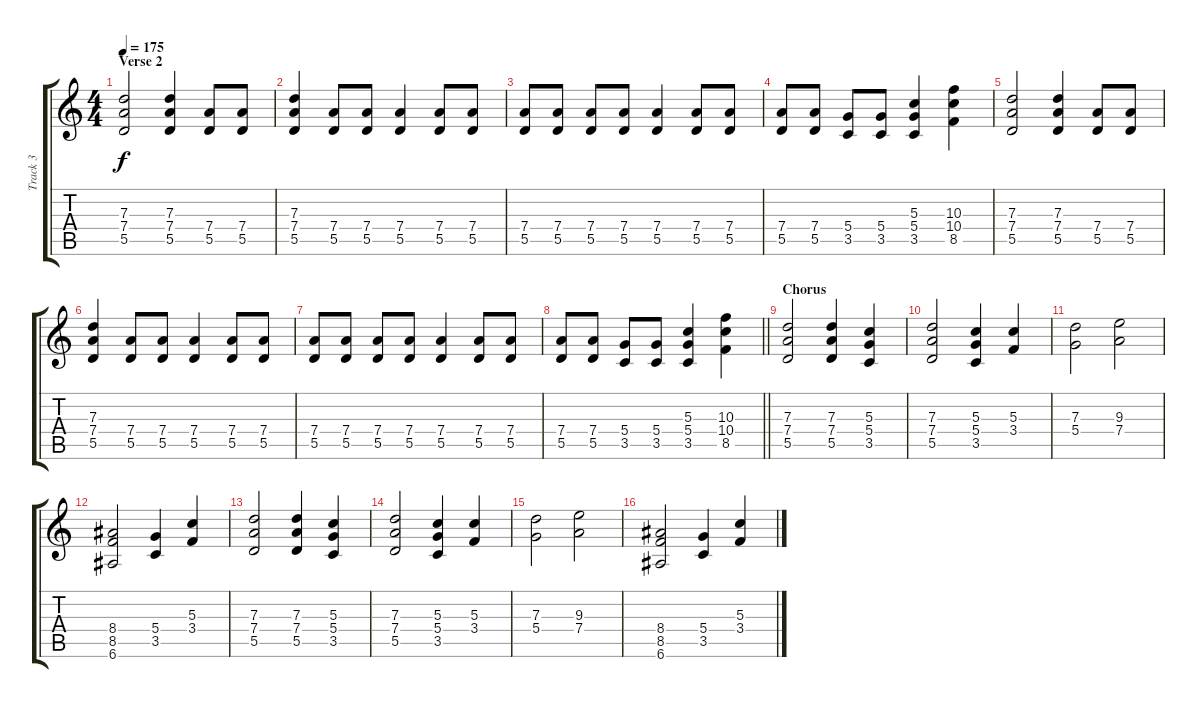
\track ("Track 3" "Track 3") {instrument distortionguitar}
\staff {score tabs}
\tuning (E4 B3 G3 D3 A2 E2) {hide}
\ts (4 4)
\section ("" "Verse 2")
\tempo 175
\clef g2
\ks c
(7.3 7.4 5.5).2{dy f} (7.3 7.4 5.5).4 (7.4 5.5).8 (7.4 5.5).8 |
(7.3 7.4 5.5).4 (7.4 5.5).8 (7.4 5.5).8 (7.4 5.5).4 (7.4 5.5).8 (7.4 5.5).8 |
(7.4 5.5).8 (7.4 5.5).8 (7.4 5.5).8 (7.4 5.5).8 (7.4 5.5).4 (7.4 5.5).8 (7.4 5.5).8 |
(7.4 5.5).8 (7.4 5.5).8 (5.4 3.5).8 (5.4 3.5).8 (5.3 5.4 3.5).4 (10.3 10.4 8.5).4 |
(7.3 7.4 5.5).2 (7.3 7.4 5.5).4 (7.4 5.5).8 (7.4 5.5).8 |
(7.3 7.4 5.5).4 (7.4 5.5).8 (7.4 5.5).8 (7.4 5.5).4 (7.4 5.5).8 (7.4 5.5).8 |
(7.4 5.5).8 (7.4 5.5).8 (7.4 5.5).8 (7.4 5.5).8 (7.4 5.5).4 (7.4 5.5).8 (7.4 5.5).8 |
\barLineRight lightlight
(7.4 5.5).8 (7.4 5.5).8 (5.4 3.5).8 (5.4 3.5).8 (5.3 5.4 3.5).4 (10.3 10.4 8.5).4 |
\section ("" "Chorus")
(7.3 7.4 5.5).2 (7.3 7.4 5.5).4 (5.3 5.4 3.5).4 |
(7.3 7.4 5.5).2 (5.3 5.4 3.5).4 (5.3 3.4).4 |
(7.3 5.4).2 (9.3 7.4).2 |
(8.4 8.5 6.6).2 (5.4 3.5).4 (5.3 3.4).4 |
(7.3 7.4 5.5).2 (7.3 7.4 5.5).4 (5.3 5.4 3.5).4 |
(7.3 7.4 5.5).2 (5.3 5.4 3.5).4 (5.3 3.4).4 |
(7.3 5.4).2 (9.3 7.4).2 |
(8.4 8.5 6.6).2 (5.4 3.5).4 (5.3 3.4).4
